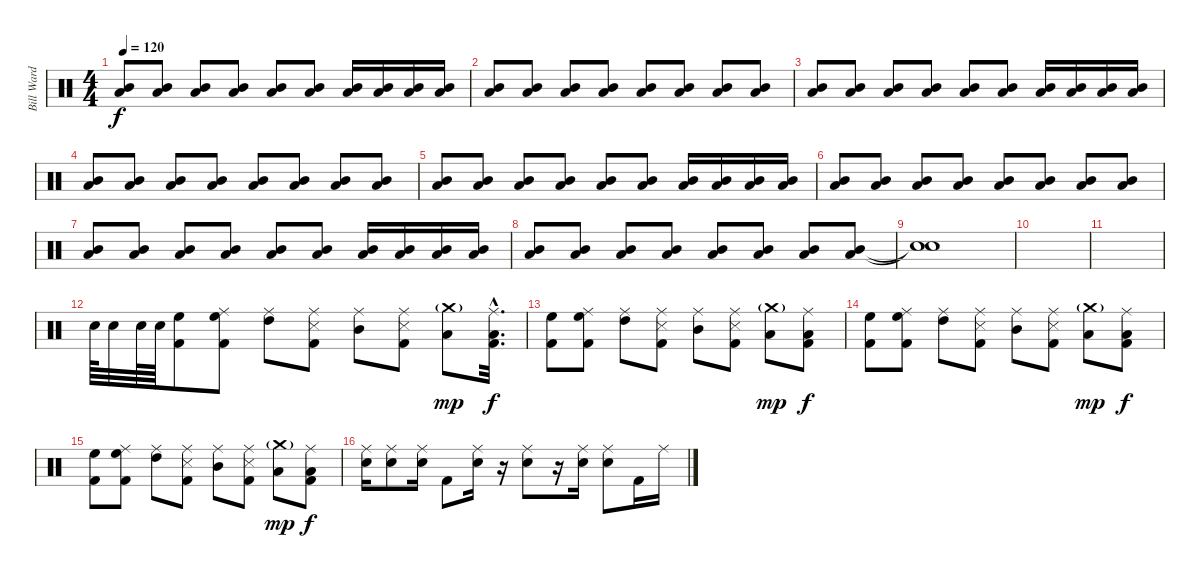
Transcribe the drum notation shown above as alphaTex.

\track ("Bill Ward" "Bill Ward") {instrument percussion}
\staff {score}
\articulation defaults
\ts (4 4)
\tempo 120
\clef neutral
\ks c
("Mid Tom (hit)" "Low Floor Tom (hit)").8{dy f} ("Mid Tom (hit)" "Low Floor Tom (hit)").8 ("Mid Tom (hit)" "Low Floor Tom (hit)").8 ("Mid Tom (hit)" "Low Floor Tom (hit)").8 ("Mid Tom (hit)" "Low Floor Tom (hit)").8 ("Mid Tom (hit)" "Low Floor Tom (hit)").8 ("Mid Tom (hit)" "Low Floor Tom (hit)").16 ("Mid Tom (hit)" "Low Floor Tom (hit)").16 ("Mid Tom (hit)" "Low Floor Tom (hit)").16 ("Mid Tom (hit)" "Low Floor Tom (hit)").16 |
("Mid Tom (hit)" "Low Floor Tom (hit)").8 ("Mid Tom (hit)" "Low Floor Tom (hit)").8 ("Mid Tom (hit)" "Low Floor Tom (hit)").8 ("Mid Tom (hit)" "Low Floor Tom (hit)").8 ("Mid Tom (hit)" "Low Floor Tom (hit)").8 ("Mid Tom (hit)" "Low Floor Tom (hit)").8 ("Mid Tom (hit)" "Low Floor Tom (hit)").8 ("Mid Tom (hit)" "Low Floor Tom (hit)").8 |
("Mid Tom (hit)" "Low Floor Tom (hit)").8 ("Mid Tom (hit)" "Low Floor Tom (hit)").8 ("Mid Tom (hit)" "Low Floor Tom (hit)").8 ("Mid Tom (hit)" "Low Floor Tom (hit)").8 ("Mid Tom (hit)" "Low Floor Tom (hit)").8 ("Mid Tom (hit)" "Low Floor Tom (hit)").8 ("Mid Tom (hit)" "Low Floor Tom (hit)").16 ("Mid Tom (hit)" "Low Floor Tom (hit)").16 ("Mid Tom (hit)" "Low Floor Tom (hit)").16 ("Mid Tom (hit)" "Low Floor Tom (hit)").16 |
("Mid Tom (hit)" "Low Floor Tom (hit)").8 ("Mid Tom (hit)" "Low Floor Tom (hit)").8 ("Mid Tom (hit)" "Low Floor Tom (hit)").8 ("Mid Tom (hit)" "Low Floor Tom (hit)").8 ("Mid Tom (hit)" "Low Floor Tom (hit)").8 ("Mid Tom (hit)" "Low Floor Tom (hit)").8 ("Mid Tom (hit)" "Low Floor Tom (hit)").8 ("Mid Tom (hit)" "Low Floor Tom (hit)").8 |
("Mid Tom (hit)" "Low Floor Tom (hit)").8 ("Mid Tom (hit)" "Low Floor Tom (hit)").8 ("Mid Tom (hit)" "Low Floor Tom (hit)").8 ("Mid Tom (hit)" "Low Floor Tom (hit)").8 ("Mid Tom (hit)" "Low Floor Tom (hit)").8 ("Mid Tom (hit)" "Low Floor Tom (hit)").8 ("Mid Tom (hit)" "Low Floor Tom (hit)").16 ("Mid Tom (hit)" "Low Floor Tom (hit)").16 ("Mid Tom (hit)" "Low Floor Tom (hit)").16 ("Mid Tom (hit)" "Low Floor Tom (hit)").16 |
("Mid Tom (hit)" "Low Floor Tom (hit)").8 ("Mid Tom (hit)" "Low Floor Tom (hit)").8 ("Mid Tom (hit)" "Low Floor Tom (hit)").8 ("Mid Tom (hit)" "Low Floor Tom (hit)").8 ("Mid Tom (hit)" "Low Floor Tom (hit)").8 ("Mid Tom (hit)" "Low Floor Tom (hit)").8 ("Mid Tom (hit)" "Low Floor Tom (hit)").8 ("Mid Tom (hit)" "Low Floor Tom (hit)").8 |
("Mid Tom (hit)" "Low Floor Tom (hit)").8 ("Mid Tom (hit)" "Low Floor Tom (hit)").8 ("Mid Tom (hit)" "Low Floor Tom (hit)").8 ("Mid Tom (hit)" "Low Floor Tom (hit)").8 ("Mid Tom (hit)" "Low Floor Tom (hit)").8 ("Mid Tom (hit)" "Low Floor Tom (hit)").8 ("Mid Tom (hit)" "Low Floor Tom (hit)").16 ("Mid Tom (hit)" "Low Floor Tom (hit)").16 ("Mid Tom (hit)" "Low Floor Tom (hit)").16 ("Mid Tom (hit)" "Low Floor Tom (hit)").16 |
("Mid Tom (hit)" "Low Floor Tom (hit)").8 ("Mid Tom (hit)" "Low Floor Tom (hit)").8 ("Mid Tom (hit)" "Low Floor Tom (hit)").8 ("Mid Tom (hit)" "Low Floor Tom (hit)").8 ("Mid Tom (hit)" "Low Floor Tom (hit)").8 ("Mid Tom (hit)" "Low Floor Tom (hit)").8 ("Mid Tom (hit)" "Low Floor Tom (hit)").8 ("Mid Tom (hit)" "Low Floor Tom (hit)").8 |
("Snare (hit)"{t} "Snare (hit)"{t}).1 |
|
|
"Snare (hit) 2".64 "Snare (hit) 2".32 "Snare (hit) 2".64 "Snare (hit) 2".64 ("High Floor Tom (hit)" "Kick (hit) 2").8 ("Ride (middle)" "High Floor Tom (hit)" "Kick (hit) 2").8 ("Ride (middle)" "High Tom (hit)").8 ("Ride (middle)" "Snare (side stick) 3" "Kick (hit) 2").8 ("Ride (middle)" "Mid Tom (hit)").8 ("Ride (middle)" "Snare (side stick) 3" "Kick (hit) 2").8 ("Crash medium (hit)"{g} "Low Tom (hit)").8{dy mp} ("Ride (middle)"{hac} "Low Floor Tom (hit)"{hac} "Kick (hit) 2"{hac}).32{d dy f} |
("High Floor Tom (hit)" "Kick (hit) 2").8 ("Ride (middle)" "High Floor Tom (hit)" "Kick (hit) 2").8 ("Ride (middle)" "High Tom (hit)").8 ("Ride (middle)" "Snare (side stick) 3" "Kick (hit) 2").8 ("Ride (middle)" "Mid Tom (hit)").8 ("Ride (middle)" "Snare (side stick) 3" "Kick (hit) 2").8 ("Crash medium (hit)"{g} "Low Tom (hit)").8{dy mp} ("Ride (middle)" "Low Floor Tom (hit)" "Kick (hit) 2").8{dy f} |
("High Floor Tom (hit)" "Kick (hit) 2").8 ("Ride (middle)" "High Floor Tom (hit)" "Kick (hit) 2").8 ("Ride (middle)" "High Tom (hit)").8 ("Ride (middle)" "Snare (side stick) 3" "Kick (hit) 2").8 ("Ride (middle)" "Mid Tom (hit)").8 ("Ride (middle)" "Snare (side stick) 3" "Kick (hit) 2").8 ("Crash medium (hit)"{g} "Low Tom (hit)").8{dy mp} ("Ride (middle)" "Low Floor Tom (hit)" "Kick (hit) 2").8{dy f} |
("High Floor Tom (hit)" "Kick (hit) 2").8 ("Ride (middle)" "High Floor Tom (hit)" "Kick (hit) 2").8 ("Ride (middle)" "High Tom (hit)").8 ("Ride (middle)" "Snare (side stick) 3" "Kick (hit) 2").8 ("Ride (middle)" "Mid Tom (hit)").8 ("Ride (middle)" "Snare (side stick) 3" "Kick (hit) 2").8 ("Crash medium (hit)"{g} "Low Tom (hit)").8{dy mp} ("Ride (middle)" "Low Floor Tom (hit)" "Kick (hit) 2").8{dy f} |
("Ride (middle)" "Snare (hit) 2").16 ("Ride (middle)" "Snare (hit) 2").8 ("Ride (middle)" "Snare (hit) 2").16 "Kick (hit) 2".8 ("Ride (middle)" "Snare (hit) 2").16 r.16 ("Ride (middle)" "Snare (hit) 2").8 r.16 ("Ride (middle)" "Snare (hit) 2").16 ("Ride (middle)" "Snare (hit) 2").8 "Kick (hit) 2".16 "Ride (middle)".16
